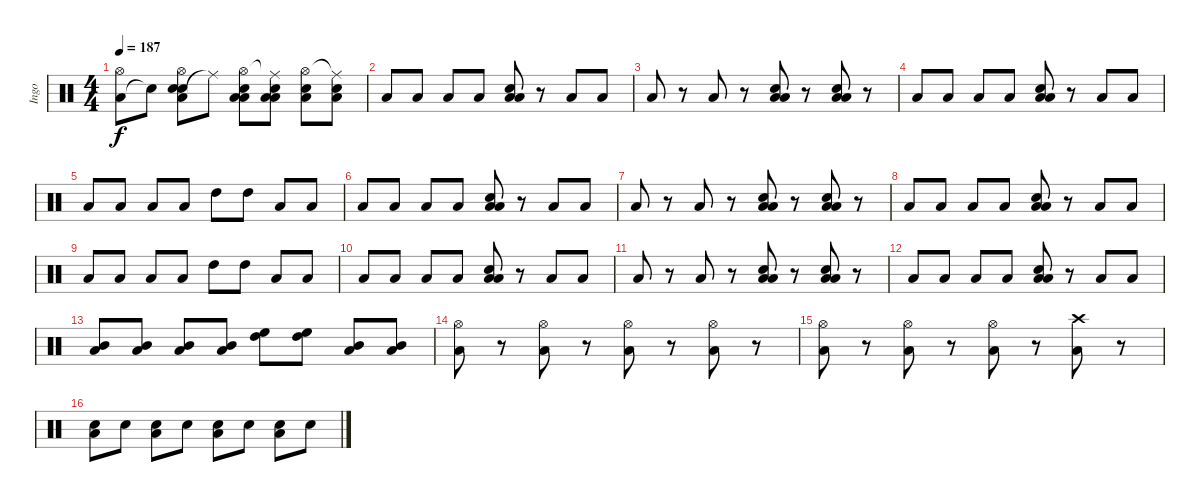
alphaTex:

\track ("Ingo" "Ingo") {instrument percussion}
\staff {score}
\articulation defaults
\ts (4 4)
\tempo 187
\clef neutral
\ks c
("Low Floor Tom (hit)" "Hi-Hat (open)").8{dy f} "Snare (hit)"{t}.8 ("Low Tom (hit)" "Snare (hit) 2" "Snare (hit)"{t} "Hi-Hat (open)").8 "Ride (middle)"{t}.8 ("Low Floor Tom (hit)" "Low Tom (hit)" "Snare (hit) 2" "Hi-Hat (open)").8 ("Low Floor Tom (hit)" "Low Tom (hit)" "Snare (hit) 2" "Ride (middle)"{t}).8 ("Low Tom (hit)" "Snare (hit) 2" "Hi-Hat (open)").8 ("Low Tom (hit)" "Snare (hit) 2" "Ride (middle)"{t}).8 |
"Low Floor Tom (hit)".8 "Low Floor Tom (hit)".8 "Low Floor Tom (hit)".8 "Low Floor Tom (hit)".8 ("Low Floor Tom (hit)" "Low Tom (hit)" "Snare (hit) 2").8 r.8 "Low Floor Tom (hit)".8 "Low Tom (hit)".8 |
"Low Tom (hit)".8 r.8 "Low Tom (hit)".8 r.8 ("Low Floor Tom (hit)" "Low Tom (hit)" "Snare (hit) 2").8 r.8 ("Low Floor Tom (hit)" "Low Tom (hit)" "Snare (hit) 2").8 r.8 |
"Low Floor Tom (hit)".8 "Low Floor Tom (hit)".8 "Low Floor Tom (hit)".8 "Low Floor Tom (hit)".8 ("Low Floor Tom (hit)" "Low Tom (hit)" "Snare (hit) 2").8 r.8 "Low Floor Tom (hit)".8 "Low Tom (hit)".8 |
"Low Tom (hit)".8 "Low Tom (hit)".8 "Low Tom (hit)".8 "Low Tom (hit)".8 "High Tom (hit)".8 "High Tom (hit)".8 "Low Tom (hit)".8 "Low Tom (hit)".8 |
"Low Floor Tom (hit)".8 "Low Floor Tom (hit)".8 "Low Floor Tom (hit)".8 "Low Floor Tom (hit)".8 ("Low Floor Tom (hit)" "Low Tom (hit)" "Snare (hit) 2").8 r.8 "Low Floor Tom (hit)".8 "Low Tom (hit)".8 |
"Low Tom (hit)".8 r.8 "Low Tom (hit)".8 r.8 ("Low Floor Tom (hit)" "Low Tom (hit)" "Snare (hit) 2").8 r.8 ("Low Floor Tom (hit)" "Low Tom (hit)" "Snare (hit) 2").8 r.8 |
"Low Floor Tom (hit)".8 "Low Floor Tom (hit)".8 "Low Floor Tom (hit)".8 "Low Floor Tom (hit)".8 ("Low Floor Tom (hit)" "Low Tom (hit)" "Snare (hit) 2").8 r.8 "Low Floor Tom (hit)".8 "Low Tom (hit)".8 |
"Low Tom (hit)".8 "Low Tom (hit)".8 "Low Tom (hit)".8 "Low Tom (hit)".8 "High Tom (hit)".8 "High Tom (hit)".8 "Low Tom (hit)".8 "Low Tom (hit)".8 |
"Low Floor Tom (hit)".8 "Low Floor Tom (hit)".8 "Low Floor Tom (hit)".8 "Low Floor Tom (hit)".8 ("Low Floor Tom (hit)" "Low Tom (hit)" "Snare (hit) 2").8 r.8 "Low Floor Tom (hit)".8 "Low Tom (hit)".8 |
"Low Tom (hit)".8 r.8 "Low Tom (hit)".8 r.8 ("Low Floor Tom (hit)" "Low Tom (hit)" "Snare (hit) 2").8 r.8 ("Low Floor Tom (hit)" "Low Tom (hit)" "Snare (hit) 2").8 r.8 |
"Low Floor Tom (hit)".8 "Low Floor Tom (hit)".8 "Low Floor Tom (hit)".8 "Low Floor Tom (hit)".8 ("Low Floor Tom (hit)" "Low Tom (hit)" "Snare (hit) 2").8 r.8 "Low Floor Tom (hit)".8 "Low Tom (hit)".8 |
("Low Tom (hit)" "Mid Tom (hit)").8 ("Low Tom (hit)" "Mid Tom (hit)").8 ("Low Tom (hit)" "Mid Tom (hit)").8 ("Low Tom (hit)" "Mid Tom (hit)").8 ("High Tom (hit)" "High Floor Tom (hit)").8 ("High Tom (hit)" "High Floor Tom (hit)").8 ("Low Tom (hit)" "Mid Tom (hit)").8 ("Low Tom (hit)" "Mid Tom (hit)").8 |
("Low Floor Tom (hit)" "Hi-Hat (open)").8 r.8 ("Low Floor Tom (hit)" "Hi-Hat (open)").8 r.8 ("Low Floor Tom (hit)" "Hi-Hat (open)").8 r.8 ("Low Floor Tom (hit)" "Hi-Hat (open)").8 r.8 |
("Low Floor Tom (hit)" "Hi-Hat (open)").8 r.8 ("Low Floor Tom (hit)" "Hi-Hat (open)").8 r.8 ("Low Floor Tom (hit)" "Hi-Hat (open)").8 r.8 ("Low Floor Tom (hit)" "Crash high (hit)").8 r.8 |
("Low Floor Tom (hit)" "Snare (hit) 2").8 "Snare (hit) 2".8 ("Low Floor Tom (hit)" "Snare (hit) 2").8 "Snare (hit) 2".8 ("Low Floor Tom (hit)" "Snare (hit) 2").8 "Snare (hit) 2".8 ("Low Floor Tom (hit)" "Snare (hit) 2").8 "Snare (hit) 2".8
